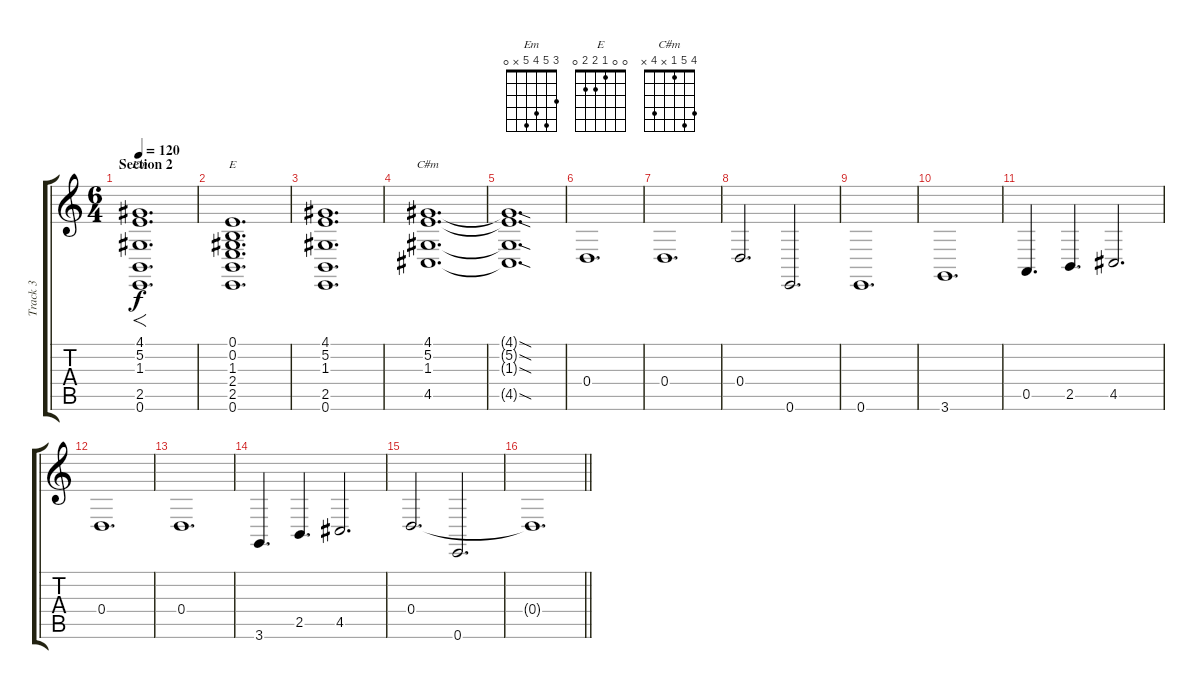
\track ("Track 3" "Track 3") {instrument stringensemble2}
\staff {score tabs}
\tuning (E4 B3 G3 D3 A2 E2) {hide}
\chord ("Em" 3 5 4 5 x 0)
\chord ("E" 0 0 1 2 2 0)
\chord ("C#m" 4 5 1 x 4 x)
\ts (6 4)
\section ("" "Section 2")
\tempo 120
\clef g2
\ks c
(4.1 5.2 1.3 2.5 0.6).1{f d ch "Em" dy f} |
(0.1 0.2 1.3 2.4 2.5 0.6).1{d ch "E"} |
(4.1 5.2 1.3 2.5 0.6).1{d} |
(4.1 5.2 1.3 4.5).1{d ch "C#m"} |
(4.1{sod t} 5.2{sod t} 1.3{sod t} 4.5{sod t}).1{d} |
0.4.1{d} |
0.4.1{d} |
0.4.2{d} 0.6.2{d} |
0.6.1{d} |
3.6.1{d} |
0.5.4{d} 2.5.4{d} 4.5.2{d} |
0.4.1{d} |
0.4.1{d} |
3.6.4{d} 2.5.4{d} 4.5.2{d} |
0.4.2{d} 0.6.2{d} |
\barLineRight lightlight
0.4{t}.1{d}
